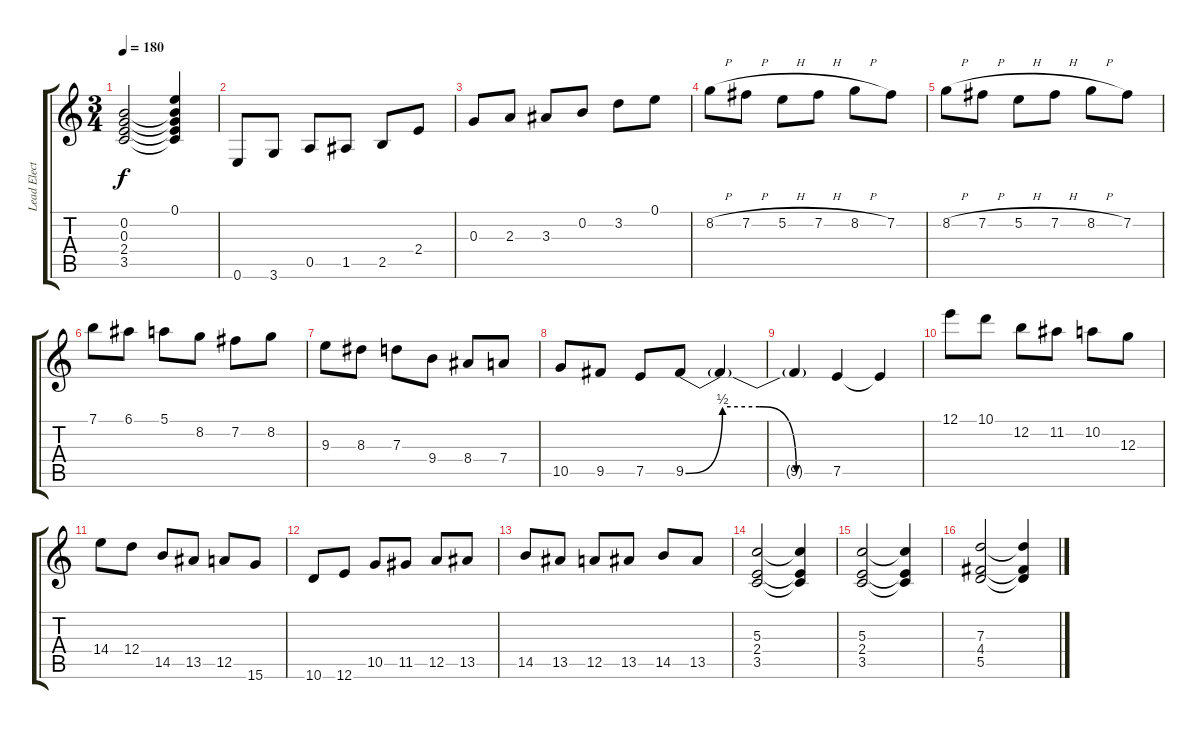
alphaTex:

\track ("Lead Electric Guitar" "Lead Elect") {instrument electricguitarclean}
\staff {score tabs}
\tuning (E4 B3 G3 D3 A2 E2) {hide}
\ts (3 4)
\tempo 180
\clef g2
\ks c
(0.2 0.3 2.4 3.5).2{dy f} (0.1{t} 0.2{t} 0.3{t} 2.4{t} 3.5{t}).4 |
0.6.8 3.6.8 0.5.8 1.5.8 2.5.8 2.4.8 |
0.3.8 2.3.8 3.3.8 0.2.8 3.2.8 0.1.8 |
8.2{h}.8 7.2{h}.8 5.2{h}.8 7.2{h}.8 8.2{h}.8 7.2.8 |
8.2{h}.8 7.2{h}.8 5.2{h}.8 7.2{h}.8 8.2{h}.8 7.2.8 |
7.1.8 6.1.8 5.1.8 8.2.8 7.2.8 8.2.8 |
9.3.8 8.3.8 7.3.8 9.4.8 8.4.8 7.4.8 |
10.5.8 9.5.8 7.5.8 9.5{be (custom 0 0 15 2 30 2 45 0 60 0)}.8 9.5{t}.4 |
9.5{t}.4 7.5.4 7.5{t}.4 |
12.1.8 10.1.8 12.2.8 11.2.8 10.2.8 12.3.8 |
14.4.8 12.4.8 14.5.8 13.5.8 12.5.8 15.6.8 |
10.6.8 12.6.8 10.5.8 11.5.8 12.5.8 13.5.8 |
14.5.8 13.5.8 12.5.8 13.5.8 14.5.8 13.5.8 |
(5.3 2.4 3.5).2 (5.3{t} 2.4{t} 3.5{t}).4 |
(5.3 2.4 3.5).2 (5.3{t} 2.4{t} 3.5{t}).4 |
(7.3 4.4 5.5).2 (7.3{t} 4.4{t} 5.5{t}).4
